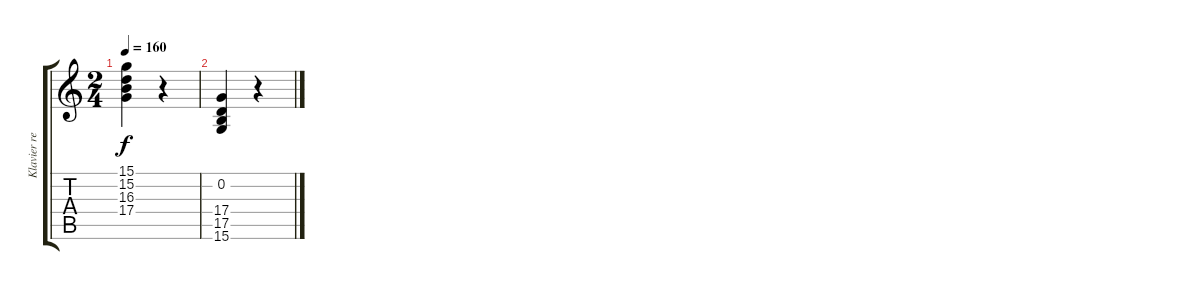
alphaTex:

\track ("Klavier rechte Hand" "Klavier re") {instrument acousticgrandpiano}
\staff {score tabs}
\tuning (E4 B3 G3 D3 A2 E2) {hide}
\ts (2 4)
\tempo 160
\clef g2
\ks c
(15.1 15.2 16.3 17.4).4{dy f} r.4 |
(0.2 17.4 17.5 15.6).4 r.4
